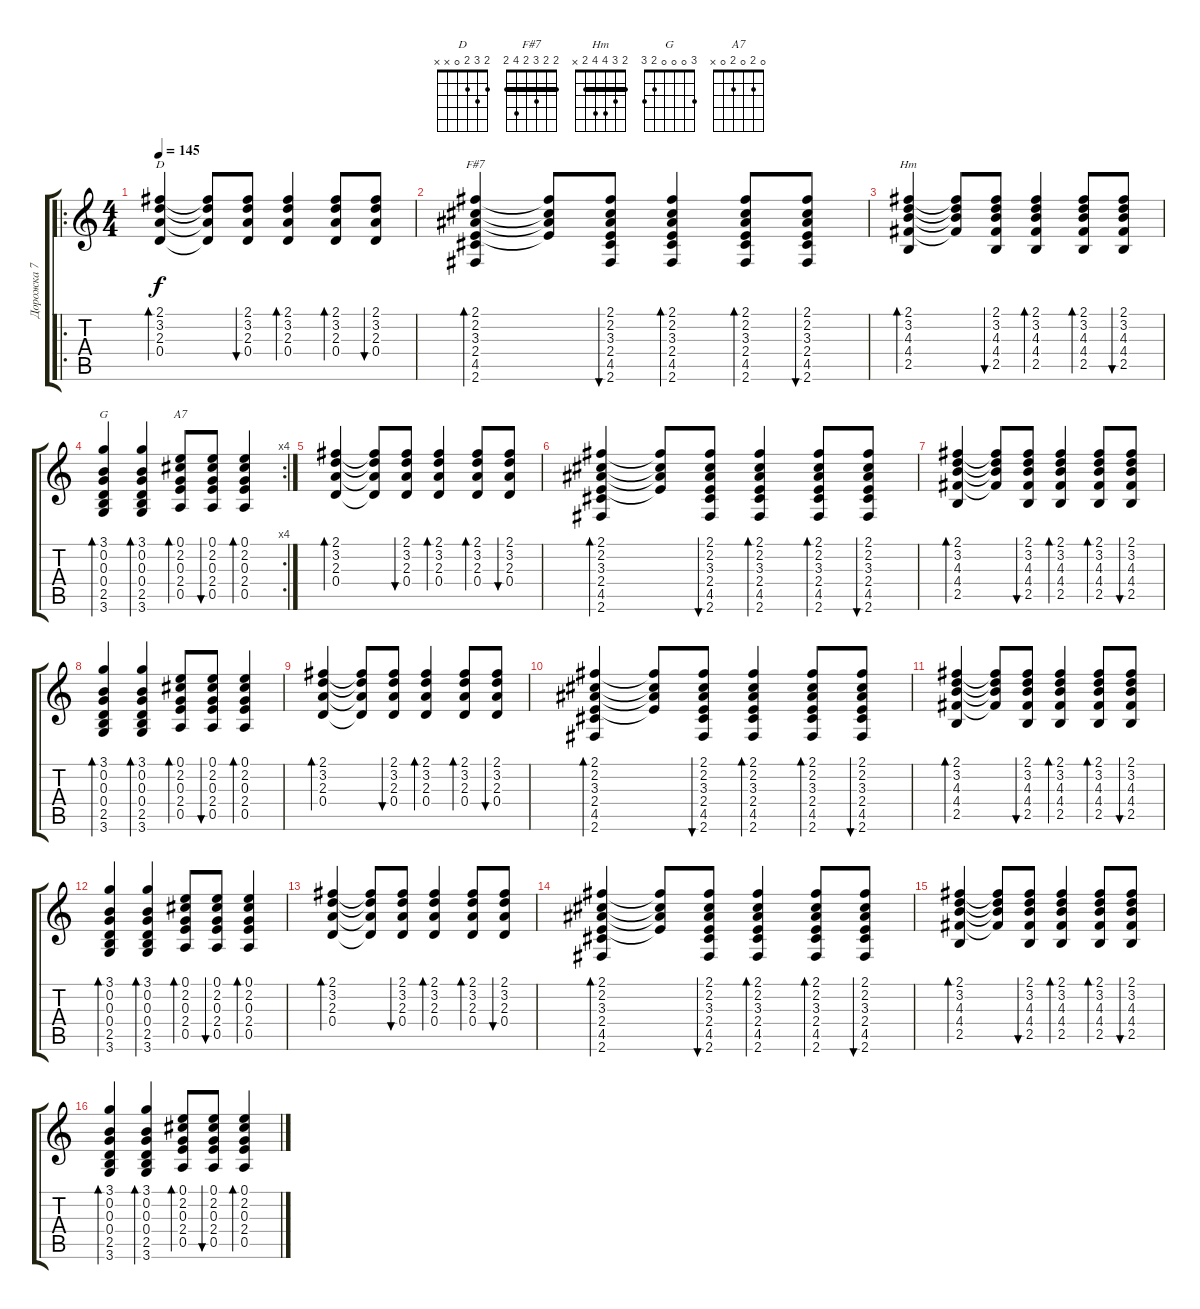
\track ("Дорожка 7" "Дорожка 7") {instrument acousticguitarsteel}
\staff {score tabs}
\tuning (E4 B3 G3 D3 A2 E2) {hide}
\chord ("D" 2 3 2 0 x x)
\chord ("F#7" 2 2 3 2 4 2) {barre 2}
\chord ("Hm" 2 3 4 4 2 x) {barre 2}
\chord ("G" 3 0 0 0 2 3)
\chord ("A7" 0 2 0 2 0 x)
\ro
\ts (4 4)
\tempo 145
\clef g2
\ks c
(2.1 3.2 2.3 0.4).4{bd 60 ch "D" dy f instrument acousticguitarsteel} (2.1{t} 3.2{t} 2.3{t} 0.4{t}).8 (2.1 3.2 2.3 0.4).8{bu 60} (2.1 3.2 2.3 0.4).4{bd 60} (2.1 3.2 2.3 0.4).8{bd 60} (2.1 3.2 2.3 0.4).8{bu 60} |
(2.1 2.2 3.3 2.4 4.5 2.6).4{bd 60 ch "F#7"} (2.1{t} 2.2{t} 3.3{t} 2.4{t}).8 (2.1 2.2 3.3 2.4 4.5 2.6).8{bu 60} (2.1 2.2 3.3 2.4 4.5 2.6).4{bd 60} (2.1 2.2 3.3 2.4 4.5 2.6).8{bd 60} (2.1 2.2 3.3 2.4 4.5 2.6).8{bu 60} |
(2.1 3.2 4.3 4.4 2.5).4{bd 60 ch "Hm"} (2.1{t} 3.2{t} 4.3{t} 4.4{t}).8 (2.1 3.2 4.3 4.4 2.5).8{bu 60} (2.1 3.2 4.3 4.4 2.5).4{bd 60} (2.1 3.2 4.3 4.4 2.5).8{bd 60} (2.1 3.2 4.3 4.4 2.5).8{bu 60} |
\rc 4
(3.1 0.2 0.3 0.4 2.5 3.6).4{bd 60 ch "G"} (3.1 0.2 0.3 0.4 2.5 3.6).4{bd 60} (0.1 2.2 0.3 2.4 0.5).8{bd 60 ch "A7"} (0.1 2.2 0.3 2.4 0.5).8{bu 60} (0.1 2.2 0.3 2.4 0.5).4{bd 60} |
(2.1 3.2 2.3 0.4).4{bd 60} (2.1{t} 3.2{t} 2.3{t} 0.4{t}).8 (2.1 3.2 2.3 0.4).8{bu 60} (2.1 3.2 2.3 0.4).4{bd 60} (2.1 3.2 2.3 0.4).8{bd 60} (2.1 3.2 2.3 0.4).8{bu 60} |
(2.1 2.2 3.3 2.4 4.5 2.6).4{bd 60} (2.1{t} 2.2{t} 3.3{t} 2.4{t}).8 (2.1 2.2 3.3 2.4 4.5 2.6).8{bu 60} (2.1 2.2 3.3 2.4 4.5 2.6).4{bd 60} (2.1 2.2 3.3 2.4 4.5 2.6).8{bd 60} (2.1 2.2 3.3 2.4 4.5 2.6).8{bu 60} |
(2.1 3.2 4.3 4.4 2.5).4{bd 60} (2.1{t} 3.2{t} 4.3{t} 4.4{t}).8 (2.1 3.2 4.3 4.4 2.5).8{bu 60} (2.1 3.2 4.3 4.4 2.5).4{bd 60} (2.1 3.2 4.3 4.4 2.5).8{bd 60} (2.1 3.2 4.3 4.4 2.5).8{bu 60} |
(3.1 0.2 0.3 0.4 2.5 3.6).4{bd 60} (3.1 0.2 0.3 0.4 2.5 3.6).4{bd 60} (0.1 2.2 0.3 2.4 0.5).8{bd 60} (0.1 2.2 0.3 2.4 0.5).8{bu 60} (0.1 2.2 0.3 2.4 0.5).4{bd 60} |
(2.1 3.2 2.3 0.4).4{bd 60} (2.1{t} 3.2{t} 2.3{t} 0.4{t}).8 (2.1 3.2 2.3 0.4).8{bu 60} (2.1 3.2 2.3 0.4).4{bd 60} (2.1 3.2 2.3 0.4).8{bd 60} (2.1 3.2 2.3 0.4).8{bu 60} |
(2.1 2.2 3.3 2.4 4.5 2.6).4{bd 60} (2.1{t} 2.2{t} 3.3{t} 2.4{t}).8 (2.1 2.2 3.3 2.4 4.5 2.6).8{bu 60} (2.1 2.2 3.3 2.4 4.5 2.6).4{bd 60} (2.1 2.2 3.3 2.4 4.5 2.6).8{bd 60} (2.1 2.2 3.3 2.4 4.5 2.6).8{bu 60} |
(2.1 3.2 4.3 4.4 2.5).4{bd 60} (2.1{t} 3.2{t} 4.3{t} 4.4{t}).8 (2.1 3.2 4.3 4.4 2.5).8{bu 60} (2.1 3.2 4.3 4.4 2.5).4{bd 60} (2.1 3.2 4.3 4.4 2.5).8{bd 60} (2.1 3.2 4.3 4.4 2.5).8{bu 60} |
(3.1 0.2 0.3 0.4 2.5 3.6).4{bd 60} (3.1 0.2 0.3 0.4 2.5 3.6).4{bd 60} (0.1 2.2 0.3 2.4 0.5).8{bd 60} (0.1 2.2 0.3 2.4 0.5).8{bu 60} (0.1 2.2 0.3 2.4 0.5).4{bd 60} |
(2.1 3.2 2.3 0.4).4{bd 60} (2.1{t} 3.2{t} 2.3{t} 0.4{t}).8 (2.1 3.2 2.3 0.4).8{bu 60} (2.1 3.2 2.3 0.4).4{bd 60} (2.1 3.2 2.3 0.4).8{bd 60} (2.1 3.2 2.3 0.4).8{bu 60} |
(2.1 2.2 3.3 2.4 4.5 2.6).4{bd 60} (2.1{t} 2.2{t} 3.3{t} 2.4{t}).8 (2.1 2.2 3.3 2.4 4.5 2.6).8{bu 60} (2.1 2.2 3.3 2.4 4.5 2.6).4{bd 60} (2.1 2.2 3.3 2.4 4.5 2.6).8{bd 60} (2.1 2.2 3.3 2.4 4.5 2.6).8{bu 60} |
(2.1 3.2 4.3 4.4 2.5).4{bd 60} (2.1{t} 3.2{t} 4.3{t} 4.4{t}).8 (2.1 3.2 4.3 4.4 2.5).8{bu 60} (2.1 3.2 4.3 4.4 2.5).4{bd 60} (2.1 3.2 4.3 4.4 2.5).8{bd 60} (2.1 3.2 4.3 4.4 2.5).8{bu 60} |
(3.1 0.2 0.3 0.4 2.5 3.6).4{bd 60} (3.1 0.2 0.3 0.4 2.5 3.6).4{bd 60} (0.1 2.2 0.3 2.4 0.5).8{bd 60} (0.1 2.2 0.3 2.4 0.5).8{bu 60} (0.1 2.2 0.3 2.4 0.5).4{bd 60}
